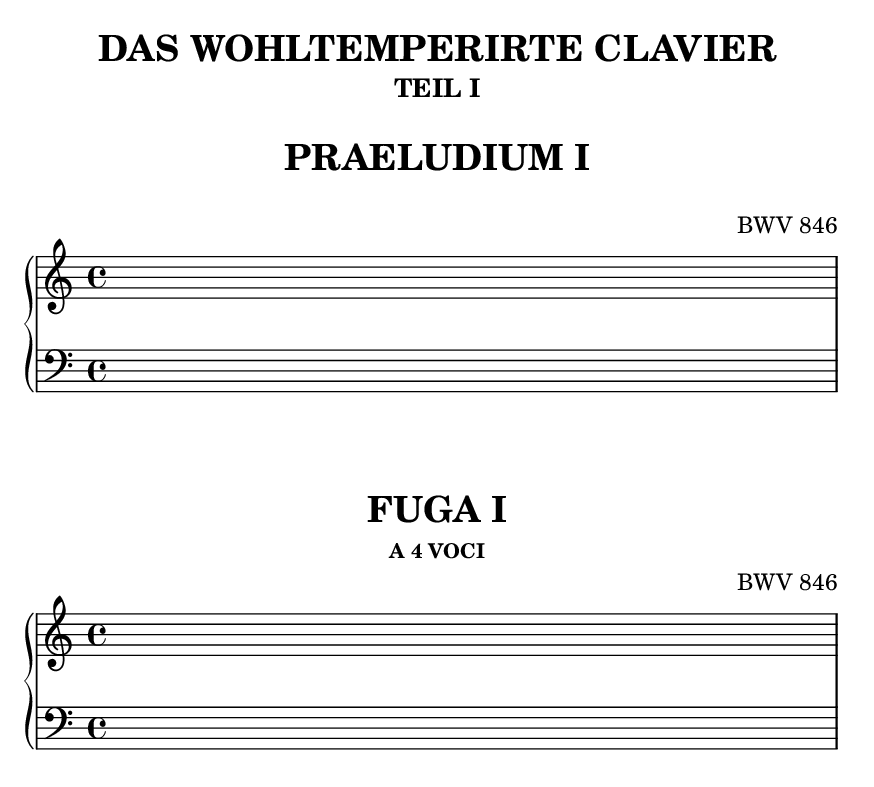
%% Generated by lilypond-book.py
%% Options: [exampleindent=10.16\mm,indent=0\mm,line-width=160\mm,noragged-right,papersize=a5,quote]
\include "lilypond-book-preamble.ly"


% ****************************************************************
% Start cut-&-pastable-section
% ****************************************************************



\paper {
  #(set-paper-size "a5")
  indent = 0\mm
  line-width = 160\mm
  % offset the left padding, also add 1mm as lilypond creates cropped
  % images with a little space on the right
  line-width = #(- line-width (* mm  3.000000) (* mm 1))
  ragged-right = ##f
  line-width = 160\mm - 2.0 * 10.16\mm
  % offset the left padding, also add 1mm as lilypond creates cropped
  % images with a little space on the right
  line-width = #(- line-width (* mm  3.000000) (* mm 1))
}

\layout {
  
}





% ****************************************************************
% ly snippet:
% ****************************************************************
\sourcefileline 703
\book {
  \paper {
    print-all-headers = ##t
  }
  \header {
    title = "DAS WOHLTEMPERIRTE CLAVIER"
    subtitle = "TEIL I"
    % Non mostrare il piè di pagina predefinito nell'ultima pagina di questo libro
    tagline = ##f
  }
  \markup { \vspace #1 }
  \score {
    \new PianoStaff <<
      \new Staff { s1 }
      \new Staff { \clef "bass" s1 }
    >>
    \header {
      title = "PRAELUDIUM I"
      opus = "BWV 846"
      % Non mostrare il sottotitolo in questo brano
      subtitle = ##f
    }
  }
  \score {
    \new PianoStaff <<
      \new Staff { s1 }
      \new Staff { \clef "bass" s1 }
    >>
    \header {
      title = "FUGA I"
      subsubtitle = "A 4 VOCI"
      opus = "BWV 846"
      % Non mostrare il sottotitolo in questo brano
      subtitle = ##f
    }
  }
}



% ****************************************************************
% end ly snippet
% ****************************************************************
